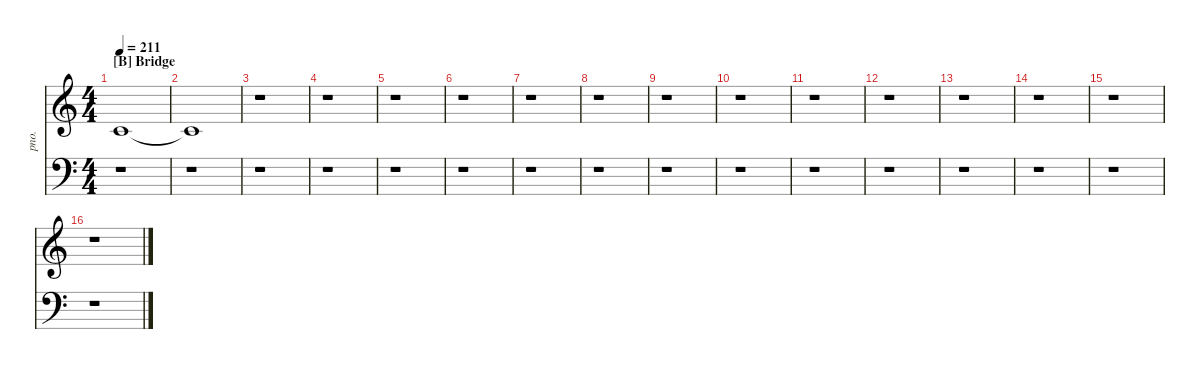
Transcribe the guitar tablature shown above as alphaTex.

\defaultSystemsLayout 4
\hideDynamics
\bracketExtendMode nobrackets
\track ("Vocal" "pno.") {instrument acousticgrandpiano}
\staff {score}
\tuning (E4 B3 G3 D3 A2 E2)
\ts (4 4)
\section ("B" "Bridge")
\tempo 211
\clef g2
\ks c
1.2.1{dy ff beam Up} |
1.2{t}.1{beam Up} |
r.1{beam Down} |
r.1{beam Down} |
r.1{beam Down} |
r.1{beam Down} |
r.1{beam Down} |
r.1{beam Down} |
r.1{beam Down} |
r.1{beam Down} |
r.1{beam Down} |
r.1{beam Down} |
r.1{beam Down} |
r.1{beam Down} |
r.1{beam Down} |
r.1{beam Down}
\staff {score}
\tuning (G2 D2 A1 E1 B0)
\clef f4
\ottava regular
\simile none
\ks c
r.1{dy ff beam Down} |
r.1{beam Down} |
r.1{beam Down} |
r.1{beam Down} |
r.1{beam Down} |
r.1{beam Down} |
r.1{beam Down} |
r.1{beam Down} |
r.1{beam Down} |
r.1{beam Down} |
r.1{beam Down} |
r.1{beam Down} |
r.1{beam Down} |
r.1{beam Down} |
r.1{beam Down} |
r.1{beam Down}
